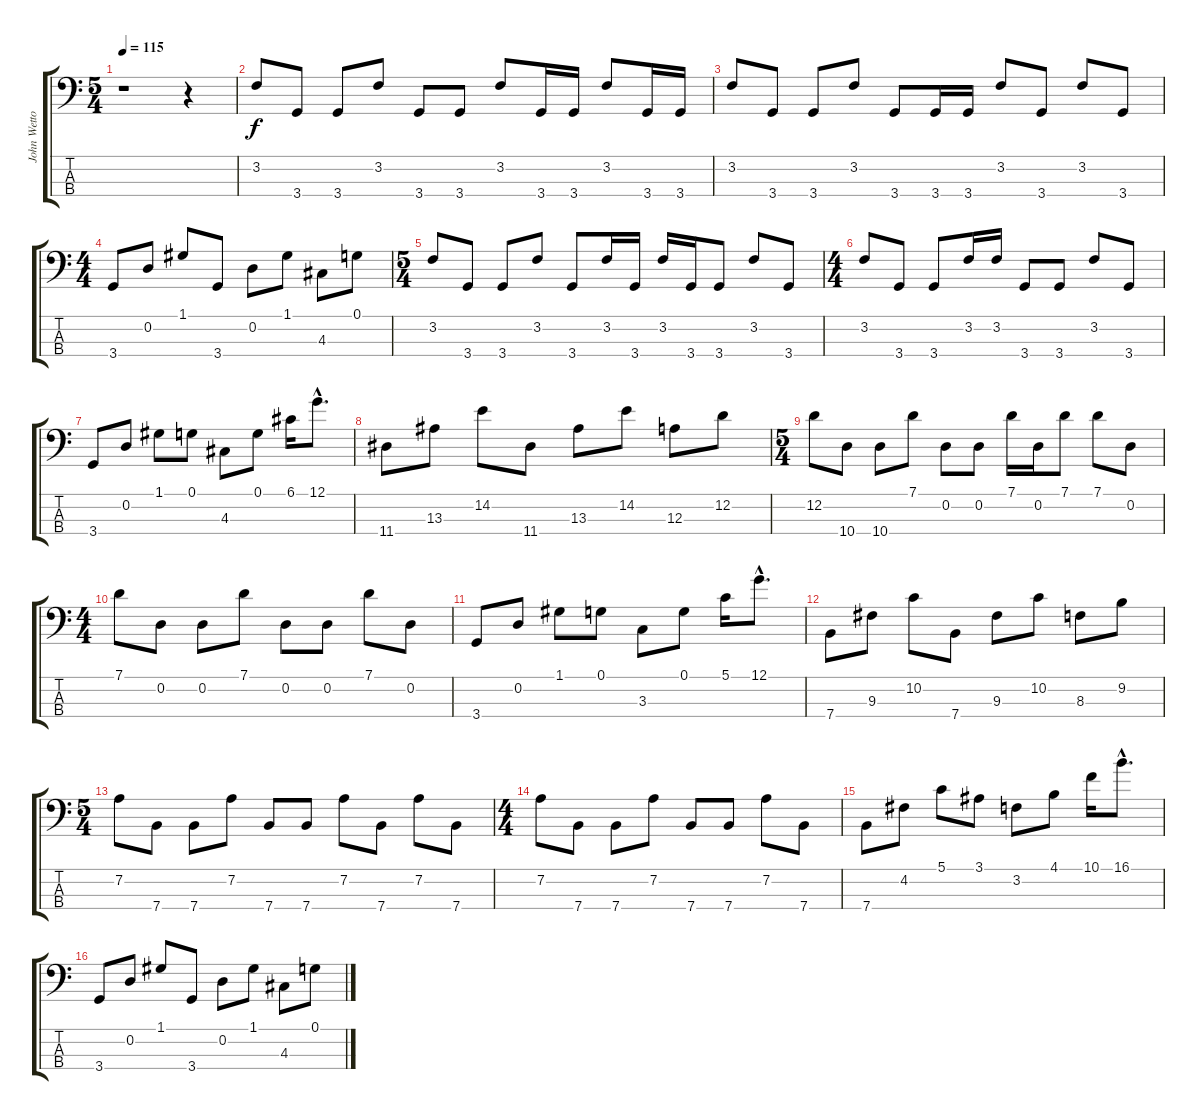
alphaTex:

\track ("John Wetton Bass" "John Wetto") {instrument slapbass2}
\staff {score tabs}
\tuning (G2 D2 A1 E1) {hide}
\ts (5 4)
\tempo 115
\clef f4
\ks c
r.1{dy f instrument slapbass2} r.4 |
3.2.8 3.4.8 3.4.8 3.2.8 3.4.8 3.4.8 3.2.8 3.4.16 3.4.16 3.2.8 3.4.16 3.4.16 |
3.2.8 3.4.8 3.4.8 3.2.8 3.4.8 3.4.16 3.4.16 3.2.8 3.4.8 3.2.8 3.4.8 |
\ts (4 4)
3.4.8 0.2.8 1.1.8 3.4.8 0.2.8 1.1.8 4.3.8 0.1.8 |
\ts (5 4)
3.2.8 3.4.8 3.4.8 3.2.8 3.4.8 3.2.16 3.4.16 3.2.16 3.4.16 3.4.8 3.2.8 3.4.8 |
\ts (4 4)
3.2.8 3.4.8 3.4.8 3.2.16 3.2.16 3.4.8 3.4.8 3.2.8 3.4.8 |
3.4.8 0.2.8 1.1.8 0.1.8 4.3.8 0.1.8 6.1.16 12.1{hac}.8{d} |
11.4.8 13.3.8 14.2.8 11.4.8 13.3.8 14.2.8 12.3.8 12.2.8 |
\ts (5 4)
12.2.8 10.4.8 10.4.8 7.1.8 0.2.8 0.2.8 7.1.16 0.2.16 7.1.8 7.1.8 0.2.8 |
\ts (4 4)
7.1.8 0.2.8 0.2.8 7.1.8 0.2.8 0.2.8 7.1.8 0.2.8 |
3.4.8 0.2.8 1.1.8 0.1.8 3.3.8 0.1.8 5.1.16 12.1{hac}.8{d} |
7.4.8 9.3.8 10.2.8 7.4.8 9.3.8 10.2.8 8.3.8 9.2.8 |
\ts (5 4)
7.2.8 7.4.8 7.4.8 7.2.8 7.4.8 7.4.8 7.2.8 7.4.8 7.2.8 7.4.8 |
\ts (4 4)
7.2.8 7.4.8 7.4.8 7.2.8 7.4.8 7.4.8 7.2.8 7.4.8 |
7.4.8 4.2.8 5.1.8 3.1.8 3.2.8 4.1.8 10.1.16 16.1{hac}.8{d} |
3.4.8 0.2.8 1.1.8 3.4.8 0.2.8 1.1.8 4.3.8 0.1.8
